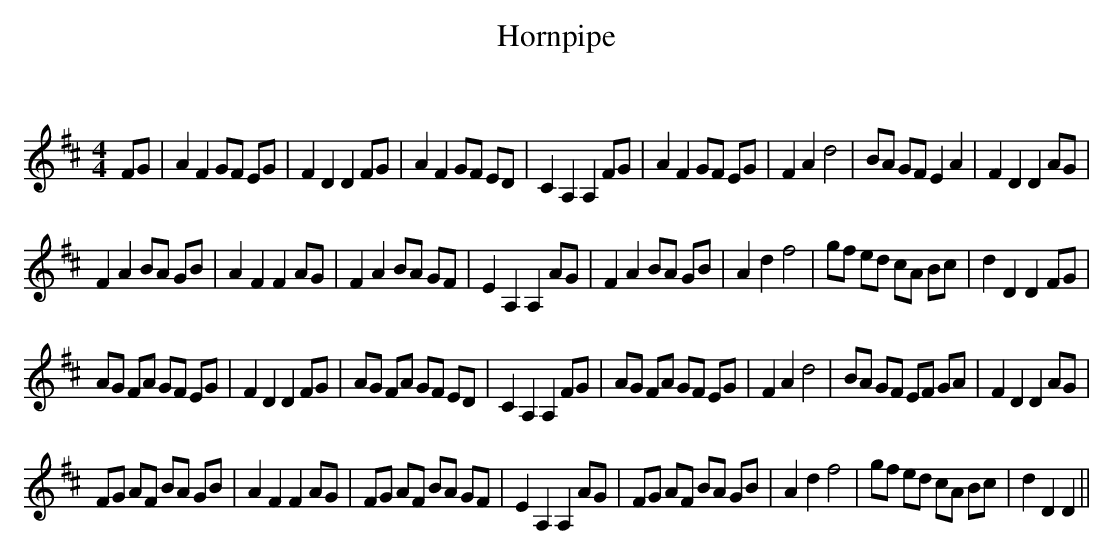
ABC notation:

X:1
T: Hornpipe
C:
Q: 232
K:D
M:4/4
L:1/8
FG|A2 F2 GF EG|F2 D2 D2 FG|A2 F2 GF ED|C2 A,2 A,2 FG|A2 F2 GF EG|F2 A2 d4|BA GF E2 A2|F2 D2 D2 AG|
F2 A2 BA GB|A2 F2 F2 AG|F2 A2 BA GF|E2 A,2 A,2 AG|F2 A2 BA GB|A2 d2 f4|gf ed cA Bc|d2 D2 D2 FG|
AG FA GF EG|F2 D2 D2 FG|AG FA GF ED|C2 A,2 A,2 FG|AG FA GF EG|F2 A2 d4|BA GF EF GA|F2 D2 D2 AG|
FG AF BA GB|A2 F2 F2 AG|FG AF BA GF|E2 A,2 A,2 AG|FG AF BA GB|A2 d2 f4|gf ed cA Bc|d2 D2 D2||
